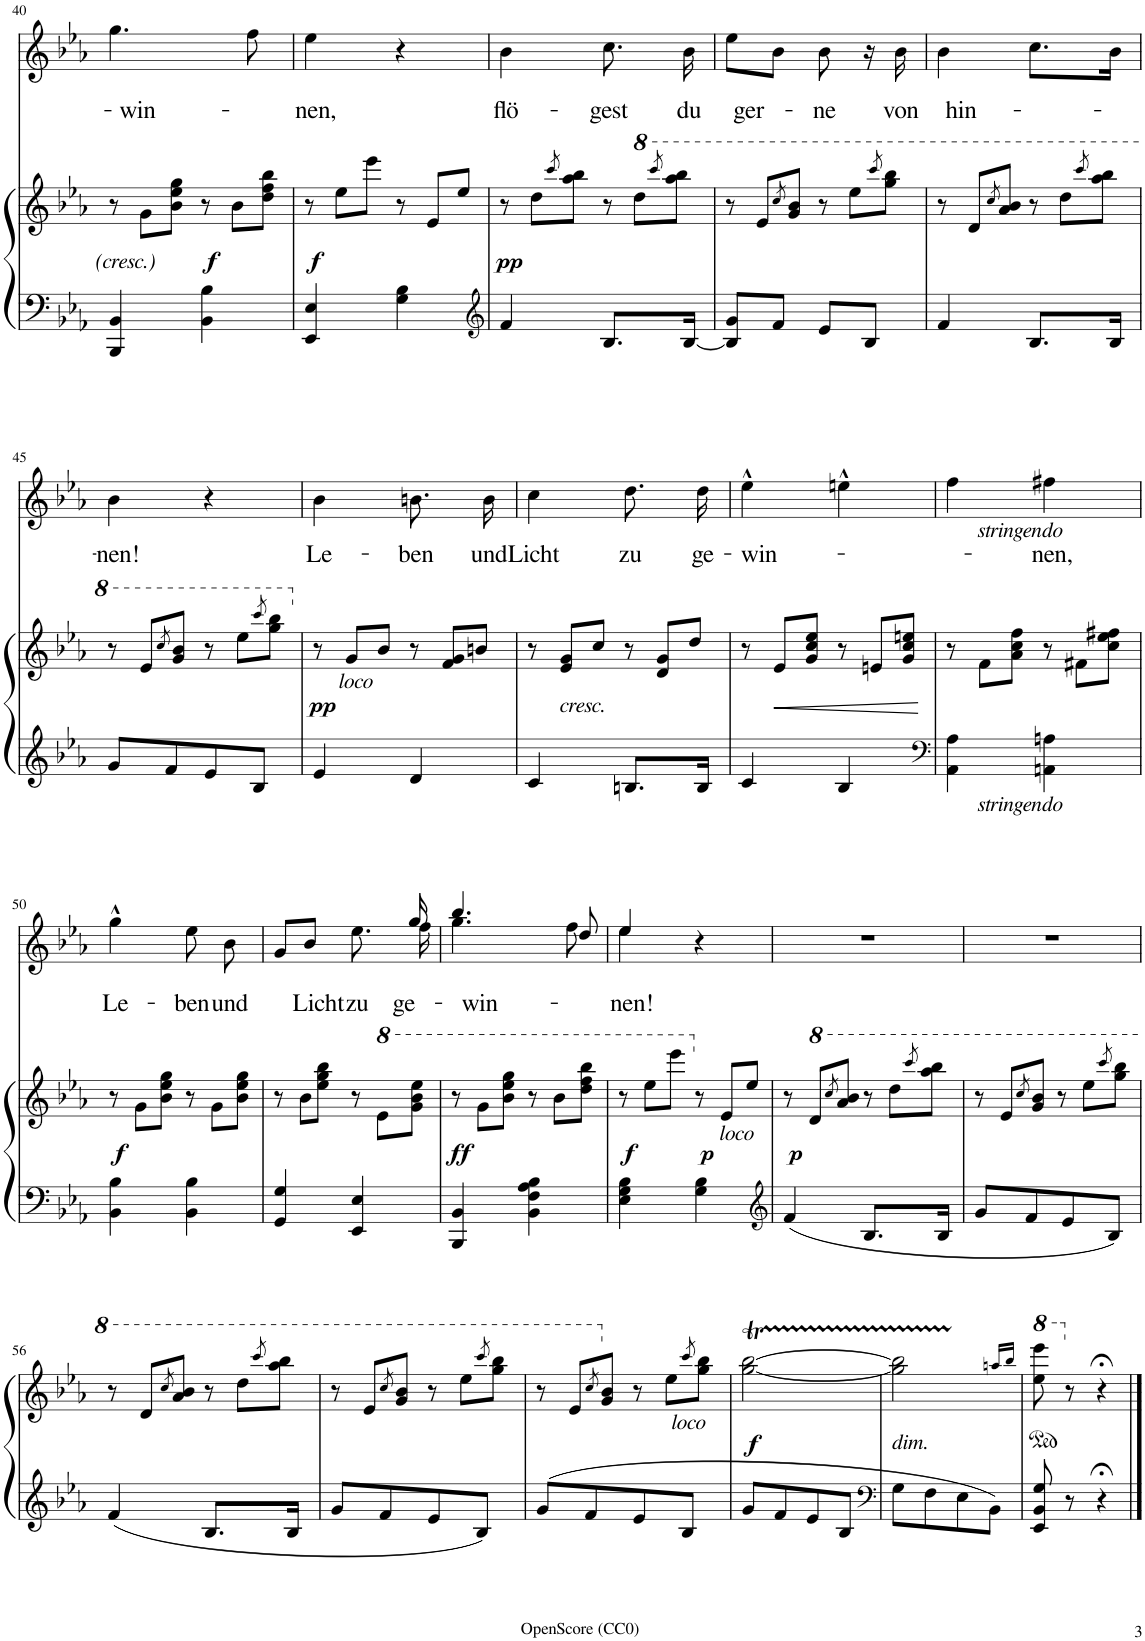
**kern	**kern	**dynam	**kern	**text
*part2	*part2	*part2	*part1	*part1
*staff3	*staff2	*staff2/3	*staff1	*staff1
*I"Pianoforte	*	*	*I"Voice	*
*I'Pno	*	*	*	*
!!LO:PB:g=z
*clefF4	*clefG2	*	*clefG2	*
*k[b-e-a-]	*k[b-e-a-]	*	*k[b-e-a-]	*
*M2/4	*M2/4	*	*M2/4	*
=40	=40	=40	=40	=40
!	!	!	!	!LO:LY:b
4BBB-/ 4BB-/	12r	.	4.gg\	-win-
.	12g\L	.	.	.
.	12b-\ 12ee-\ 12gg\J	.	.	.
!	!	!LO:DY:b	!	!
4BB-\ 4B-\	12r	f	.	.
.	12b-\L	.	.	.
.	.	.	8ff\	.
.	12dd\ 12ff\ 12bb-\J	.	.	.
=41	=41	=41	=41	=41
!	!	!LO:DY:b	!	!LO:LY:b
4EE-/ 4E-/	12r	f	4ee-\	-nen,
.	12ee-\L	.	.	.
.	12eee-\J	.	.	.
4G\ 4B-\	12r	.	4r	.
.	12e-/L	.	.	.
.	12ee-/J	.	.	.
=42	=42	=42	=42	=42
*clefG2	*	*	*	*
!	!	!LO:DY:b	!	!LO:LY:b
4f/	12r	pp	4b-\	flö-
.	12dd\L	.	.	.
.	8qccc/	.	.	.
.	12aa-\ 12bb-\J	.	.	.
!	!	!	!	!LO:LY:b
8.B-/L	12r	.	8.cc\	-gest
*	*8va	*	*	*
.	12ddd\L	.	.	.
.	8qcccc/	.	.	.
.	12aaa-\ 12bbb-\J	.	.	.
!	!	!	!	!LO:LY:b
[16B-/Jk	.	.	16b-\	du
=43	=43	=43	=43	=43
!	!	!	!	!LO:LY:b
8B-/] 8g/L	12r	.	8ee-\L	ger-
.	12ee-/L	.	.	.
8f/J	.	.	8b-\J	.
.	8qccc/	.	.	.
.	12gg/ 12bb-/J	.	.	.
!	!	!	!	!LO:LY:b
8e-/L	12r	.	8b-\	-ne
.	12eee-\L	.	.	.
8B-/J	.	.	16r	.
.	8qcccc/	.	.	.
.	12ggg\ 12bbb-\J	.	.	.
!	!	!	!	!LO:LY:b
.	.	.	16b-\	von
=44	=44	=44	=44	=44
!	!	!	!	!LO:LY:b
4f/	12r	.	4b-\	hin-
.	12dd/L	.	.	.
.	8qccc/	.	.	.
.	12aa-/ 12bb-/J	.	.	.
8.B-/L	12r	.	8.cc\L	.
.	12ddd\L	.	.	.
.	8qcccc/	.	.	.
.	12aaa-\ 12bbb-\J	.	.	.
16B-/Jk	.	.	16b-\Jk	.
!!LO:LB:g=z
=45	=45	=45	=45	=45
!	!	!	!	!LO:LY:b
8g/L	12r	.	4b-\	-nen!
.	12ee-/L	.	.	.
8f/	.	.	.	.
.	8qccc/	.	.	.
.	12gg/ 12bb-/J	.	.	.
8e-/	12r	.	4r	.
.	12eee-\L	.	.	.
8B-/J	.	.	.	.
.	8qcccc/	.	.	.
.	12ggg\ 12bbb-\J	.	.	.
=46	=46	=46	=46	=46
*	*X8va	*	*	*
!	!LO:TX:b:i:t=loco	!	!	!
!	!	!LO:DY:b	!	!LO:LY:b
4e-/	12r	pp	4b-\	Le-
.	12g/L	.	.	.
.	12b-/J	.	.	.
!	!	!	!	!LO:LY:b
4d/	12r	.	8.bn\	-ben
.	12f/ 12g/L	.	.	.
.	12bn/J	.	.	.
!	!	!	!	!LO:LY:b
.	.	.	16b\	und
=47	=47	=47	=47	=47
!	!	!	!	!LO:LY:b
4c/	12r	.	4cc\	Licht
!	!LO:TX:b:i:t=cresc.	!	!	!
.	12e-/ 12g/L	.	.	.
.	12cc/J	.	.	.
!	!	!	!	!LO:LY:b
8.Bn/L	12r	.	8.dd\	zu
.	12d/ 12g/L	.	.	.
.	12dd/J	.	.	.
!	!	!	!	!LO:LY:b
16B/Jk	.	.	16dd\	ge-
=48	=48	=48	=48	=48
!	!	!	!	!LO:LY:b
4c/	12r	.	4ee-^^\	-win-
!	!	!LO:HP:b	!	!
.	12e-/L	<	.	.
.	12g/ 12cc/ 12ee-/J	.	.	.
4B-/	12r	.	4een^^\	.
.	12en/L	.	.	.
.	12g/ 12cc/ 12een/J	.	.	.
.	.	[	.	.
=49	=49	=49	=49	=49
*clefF4	*	*	*	*
!	!	!	!LO:TX:b:i:t=stringendo	!
!LO:TX:b:i:t=stringendo	!	!	!	!
4AA-\ 4A-\	12r	.	4ff\	.
.	12f\L	.	.	.
.	12a-\ 12cc\ 12ff\J	.	.	.
!	!	!	!	!LO:LY:b
4AAn\ 4An\	12r	.	4ff#X\	-nen,
.	12f#X\L	.	.	.
.	12cc\ 12ee-\ 12ff#X\J	.	.	.
!!LO:LB:g=z
=50	=50	=50	=50	=50
!	!	!LO:DY:b	!	!LO:LY:b
4BB-\ 4B-\	12r	f	4gg^^\	Le-
.	12g\L	.	.	.
.	12b-\ 12ee-\ 12gg\J	.	.	.
!	!	!	!	!LO:LY:b
4BB-\ 4B-\	12r	.	8ee-\	-ben
.	12g\L	.	.	.
!	!	!	!	!LO:LY:b
.	.	.	8b-\	und
.	12b-\ 12ee-\ 12gg\J	.	.	.
=51	=51	=51	=51	=51
*	*	*	*^	*
!	!	!	!	!	!LO:LY:b
4GG/ 4G/	12r	.	4ryy	8g/L	Licht
.	12b-\L	.	.	.	.
.	.	.	.	8b-/J	.
.	12ee-\ 12gg\ 12bb-\J	.	.	.	.
!	!	!	!	!	!LO:LY:b
4EE-/ 4E-/	12r	.	8.ryy	8.ee-\	zu
*	*8va	*	*	*	*
.	12ee-\L	.	.	.	.
.	12gg\ 12bb-\ 12eee-\J	.	.	.	.
!	!	!	!	!	!LO:LY:b
.	.	.	16gg/	16ff\	ge-
=52	=52	=52	=52	=52	=52
!	!	!LO:DY:b	!	!	!LO:LY:b
4BBB-/ 4BB-/	12r	ff	4.bb-/	4.gg\	-win-
.	12gg\L	.	.	.	.
.	12bb-\ 12eee-\ 12ggg\J	.	.	.	.
4BB-\ 4F\ 4A-\ 4B-\	12r	.	.	.	.
.	12bb-\L	.	.	.	.
.	.	.	8dd/	8ff\	.
.	12ddd\ 12fff\ 12bbb-\J	.	.	.	.
=53	=53	=53	=53	=53	=53
!	!	!LO:DY:b	!	!	!LO:LY:b
4E-\ 4G\ 4B-\	12r	f	4ee-/	4ee-\	-nen!
.	12eee-\L	.	.	.	.
.	12eeee-\J	.	.	.	.
*	*X8va	*	*	*	*
!	!	!LO:DY:b	!	!	!
4G\ 4B-\	12r	p	4r	4ryy	.
!	!LO:TX:b:i:t=loco	!	!	!	!
.	12e-/L	.	.	.	.
.	12ee-/J	.	.	.	.
*	*	*	*v	*v	*
=54	=54	=54	=54	=54
*clefG2	*	*	*	*
!	!	!LO:DY:b	!	!
4f/	12r	p	2r	.
*	*8va	*	*	*
.	12dd/L	.	.	.
.	8qccc/	.	.	.
.	12aa-/ 12bb-/J	.	.	.
8.B-/L	12r	.	.	.
.	12ddd\L	.	.	.
.	8qcccc/	.	.	.
.	12aaa-\ 12bbb-\J	.	.	.
16B-/Jk	.	.	.	.
=55	=55	=55	=55	=55
8g/L	12r	.	2r	.
.	12ee-/L	.	.	.
8f/	.	.	.	.
.	8qccc/	.	.	.
.	12gg/ 12bb-/J	.	.	.
8e-/	12r	.	.	.
.	12eee-\L	.	.	.
8B-/J	.	.	.	.
.	8qcccc/	.	.	.
.	12ggg\ 12bbb-\J	.	.	.
!!LO:LB:g=z
=56	=56	=56	=56	=56
4f/	12r	.	2r	.
.	12dd/L	.	.	.
.	8qccc/	.	.	.
.	12aa-/ 12bb-/J	.	.	.
8.B-/L	12r	.	.	.
.	12ddd\L	.	.	.
.	8qcccc/	.	.	.
.	12aaa-\ 12bbb-\J	.	.	.
16B-/Jk	.	.	.	.
=57	=57	=57	=57	=57
8g/L	12r	.	2r	.
.	12ee-/L	.	.	.
8f/	.	.	.	.
.	8qccc/	.	.	.
.	12gg/ 12bb-/J	.	.	.
8e-/	12r	.	.	.
.	12eee-\L	.	.	.
8B-/J	.	.	.	.
.	8qcccc/	.	.	.
.	12ggg\ 12bbb-\J	.	.	.
=58	=58	=58	=58	=58
8g/L	12r	.	2r	.
.	12ee-/L	.	.	.
8f/	.	.	.	.
.	8qccc/	.	.	.
.	12gg/ 12bb-/J	.	.	.
*	*X8va	*	*	*
8e-/	12r	.	.	.
!	!LO:TX:b:i:t=loco	!	!	!
.	12ee-\L	.	.	.
8B-/J	.	.	.	.
.	8qccc/	.	.	.
.	12gg\ 12bb-\J	.	.	.
=59	=59	=59	=59	=59
!	!	!LO:DY:b	!	!
8g/L	[2gg\T [2bb-\T	f	2r	.
8f/	.	.	.	.
8e-/	.	.	.	.
8B-/J	.	.	.	.
=60	=60	=60	=60	=60
*clefF4	*	*	*	*
!	!LO:TX:b:i:t=dim.	!	!	!
8G\L	2gg\]TTT 2bb-\]TTT	.	2r	.
8F\	.	.	.	.
8E-\	.	.	.	.
8BB-\J	.	.	.	.
.	16qaan/LL	.	.	.
.	16qbb-/JJ	.	.	.
=61	=61	=61	=61	=61
*	*8va	*	*	*
8EE-/ 8BB-/ 8G/	8eee-\ 8eeee-\	.	2r	.
*	*X8va	*	*	*
*	*ped	*	*	*
8r	8r	.	.	.
4r;<	4r;<	.	.	.
*	*Xped	*	*	*
==	==	==	==	==
*-	*-	*-	*-	*-
